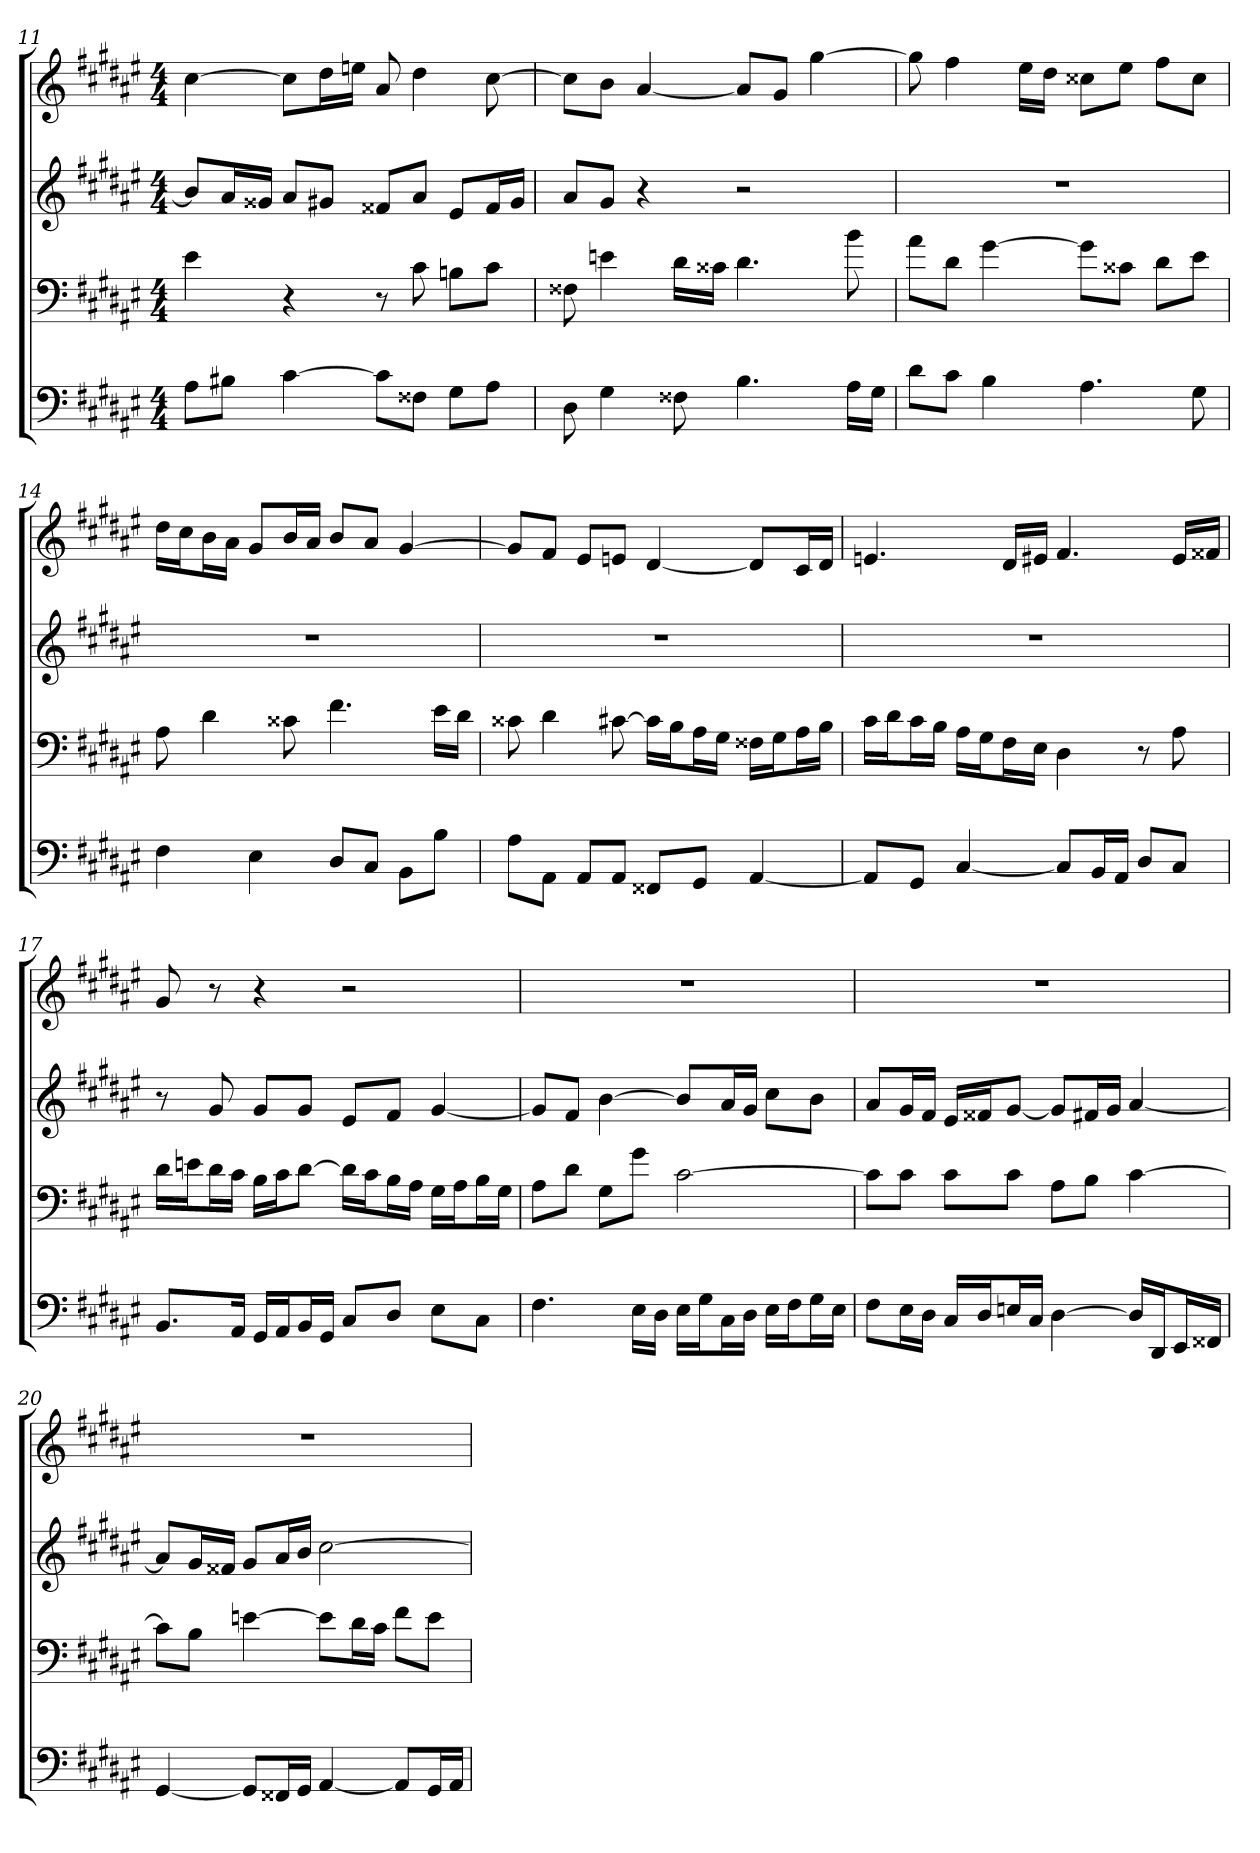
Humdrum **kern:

**kern	**kern	**kern	**kern
*part4	*part3	*part2	*part1
*staff4	*staff3	*staff2	*staff1
*clefF4	*clefF4	*clefG2	*clefG2
*k[f#c#g#d#a#e#]	*k[f#c#g#d#a#e#]	*k[f#c#g#d#a#e#]	*k[f#c#g#d#a#e#]
*d#:	*d#:	*d#:	*d#:
*M4/4	*M4/4	*M4/4	*M4/4
=11	=11	=11	=11
8A#\L	4e#	8b#/L]	[4cc#
8B#X\J	.	16a#/L	.
.	.	16g##X/JJ	.
[4c#	4r	8a#/L	8cc#\L]
.	.	8g#X/J	16dd#\L
.	.	.	16een\JJ
8c#\L]	8r	8f##X/L	8a#
8F##X\J	8c#	8a#/J	4dd#
8G#\L	8Bn\L	8e#/L	.
8A#\J	8c#\J	16f##/L	[8cc#
.	.	16g#/JJ	.
=12	=12	=12	=12
8D#	8F##X	8a#/L	8cc#\L]
4G#	4en	8g#/J	8b\J
.	.	4r	[4a#
8F##X	16d#\LL	.	.
.	16c##X\JJ	.	.
4.B	4.d#	2r	8a#/L]
.	.	.	8g#/J
.	.	.	[4gg#
16A#\LL	8b	.	.
16G#\JJ	.	.	.
=13	=13	=13	=13
8d#\L	8a#\L	1r	8gg#]
8c#\J	8d#\J	.	4ff#
4B	[4g#	.	.
.	.	.	16ee#\LL
.	.	.	16dd#\JJ
4.A#	8g#\L]	.	8cc##X\L
.	8c##X\J	.	8ee#\J
.	8d#\L	.	8ff#\L
8G#	8e#\J	.	8cc##\J
=14	=14	=14	=14
*	*	*	*^
4F#	8A#	1r	16dd#\LL	1ryy
.	.	.	16cc#\J	.
.	4d#	.	16b\L	.
.	.	.	16a#\JJ	.
4E#	.	.	8g#/L	.
.	8c##X	.	16b/L	.
.	.	.	16a#/JJ	.
8D#/L	4.f#	.	8b/L	.
8C#/J	.	.	8a#/J	.
8BB\L	.	.	[4g#	.
8B\J	16e#\LL	.	.	.
.	16d#\JJ	.	.	.
*	*	*	*v	*v
=15	=15	=15	=15
8A#\L	8c##X	1r	8g#/L]
8AA#\J	4d#	.	8f#/J
8AA#/L	.	.	8e#/L
8AA#/J	[8c#X	.	8en/J
8FF##X/L	16c#\LL]	.	[4d#
.	16B\J	.	.
8GG#/J	16A#\L	.	.
.	16G#\JJ	.	.
[4AA#	16F##X\LL	.	8d#/L]
.	16G#\J	.	.
.	16A#\L	.	16c#/L
.	16B\JJ	.	16d#/JJ
=16	=16	=16	=16
8AA#/L]	16c#\LL	1r	4.en
.	16d#\J	.	.
8GG#/J	16c#\L	.	.
.	16B\JJ	.	.
[4C#	16A#\LL	.	.
.	16G#\J	.	.
.	16F#\L	.	16d#/LL
.	16E#\JJ	.	16e#X/JJ
8C#/L]	4D#	.	4.f#
16BB/L	.	.	.
16AA#/JJ	.	.	.
8D#/L	8r	.	.
8C#/J	8A#	.	16e#/LL
.	.	.	16f##X/JJ
=17	=17	=17	=17
8.BB/L	16d#\LL	8r	8g#
.	16en\J	.	.
.	16d#\L	8g#	8r
16AA#/Jk	16c#\JJ	.	.
16GG#/LL	16B\LL	8g#/L	4r
16AA#/J	16c#\J	.	.
16BB/L	[8d#\J	8g#/J	.
16GG#/JJ	.	.	.
8C#/L	16d#\LL]	8e#/L	2r
.	16c#\J	.	.
8D#/J	16B\L	8f#/J	.
.	16A#\JJ	.	.
8E#\L	16G#\LL	[4g#	.
.	16A#\J	.	.
8C#\J	16B\L	.	.
.	16G#\JJ	.	.
=18	=18	=18	=18
4.F#	8A#\L	8g#/L]	1r
.	8d#\J	8f#/J	.
.	8G#\L	[4b	.
16E#\LL	8g#\J	.	.
16D#\JJ	.	.	.
16E#\LL	[2c#	8b/L]	.
16G#\J	.	.	.
16C#\L	.	16a#/L	.
16D#\JJ	.	16g#/JJ	.
16E#\LL	.	8cc#\L	.
16F#\J	.	.	.
16G#\L	.	8b\J	.
16E#\JJ	.	.	.
=19	=19	=19	=19
8F#\L	8c#\L]	8a#/L	1r
16E#\L	8c#\J	16g#/L	.
16D#\JJ	.	16f#/JJ	.
16C#/LL	8c#\L	16e#/LL	.
16D#/J	.	16f##X/J	.
16En/L	8c#\J	[8g#/J	.
16C#/JJ	.	.	.
[4D#	8A#\L	8g#/L]	.
.	8B\J	16f#X/L	.
.	.	16g#/JJ	.
16D#/LL]	[4c#	[4a#	.
16DD#/J	.	.	.
16EE#/L	.	.	.
16FF##X/JJ	.	.	.
=20	=20	=20	=20
[4GG#	8c#\L]	8a#/L]	1r
.	8B\J	16g#/L	.
.	.	16f##X/JJ	.
8GG#/L]	[4en	8g#/L	.
16FF##X/L	.	16a#/L	.
16GG#/JJ	.	16b/JJ	.
[4AA#	8e\L]	[2cc#	.
.	16d#\L	.	.
.	16c#\JJ	.	.
8AA#/L]	8f#\L	.	.
16GG#/L	8e\J	.	.
16AA#/JJ	.	.	.
=	=	=	=
*-	*-	*-	*-
